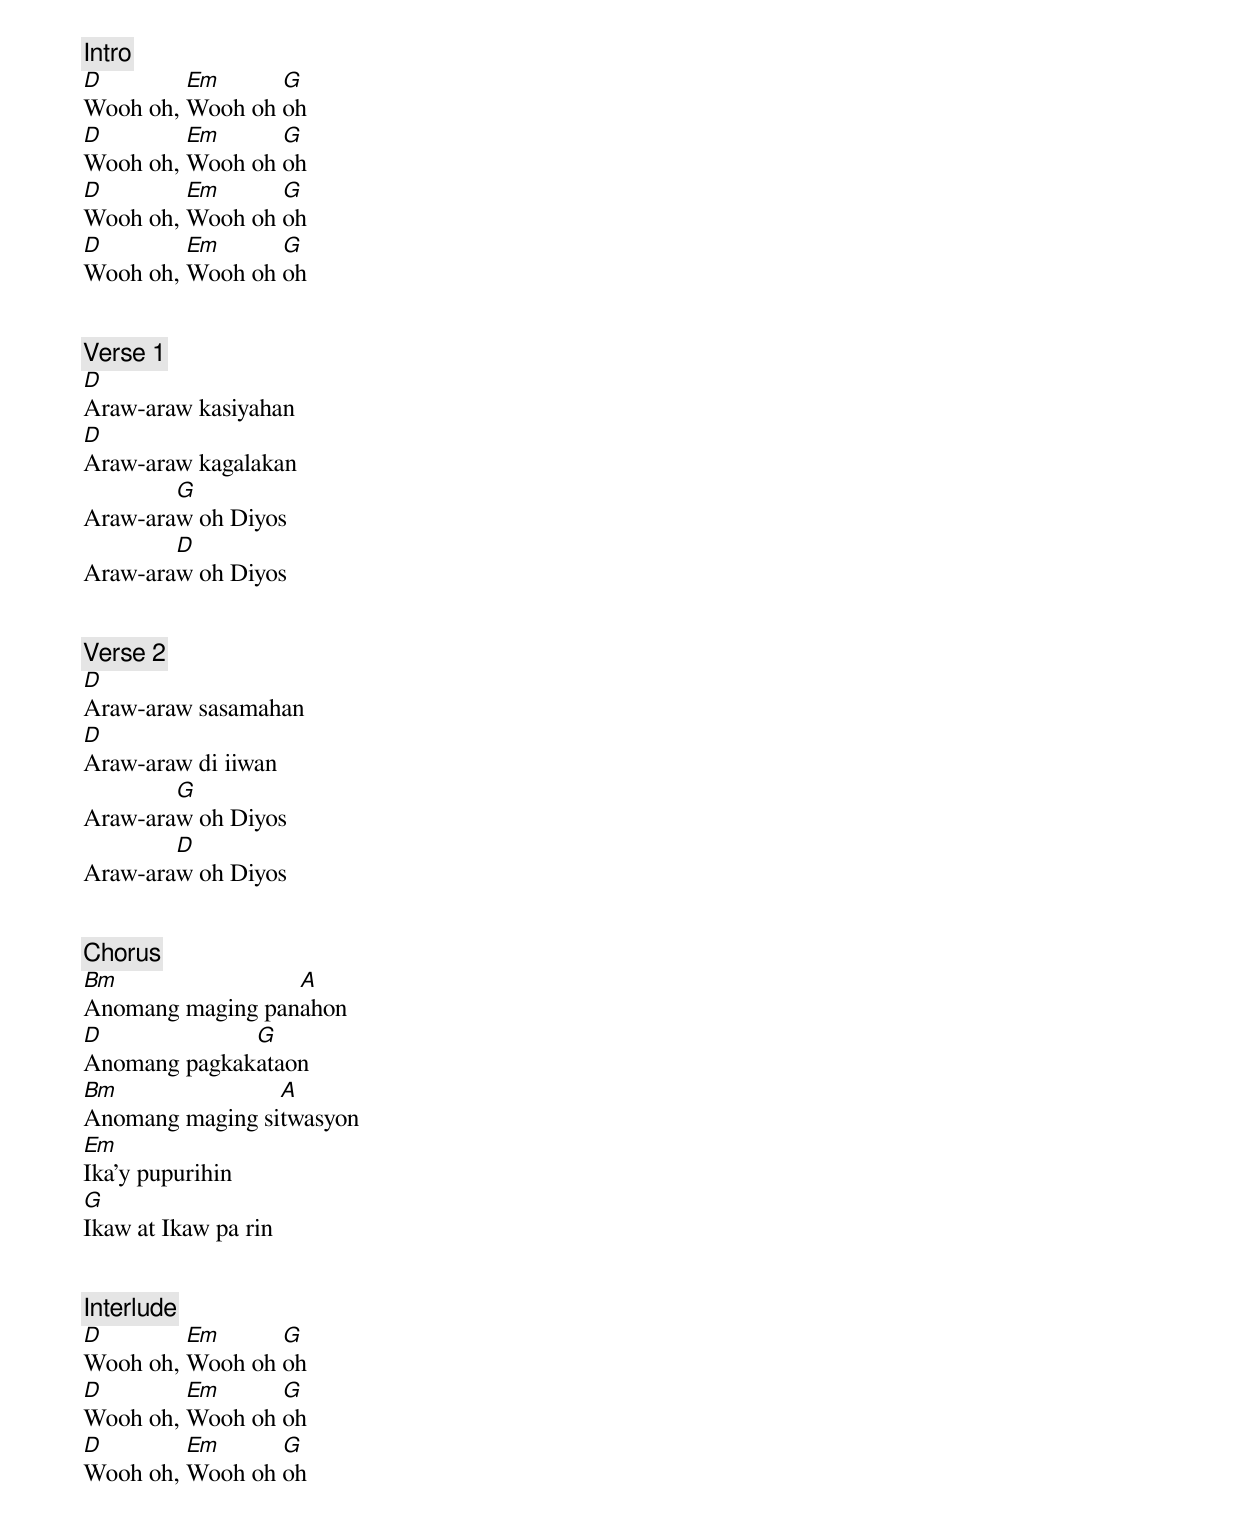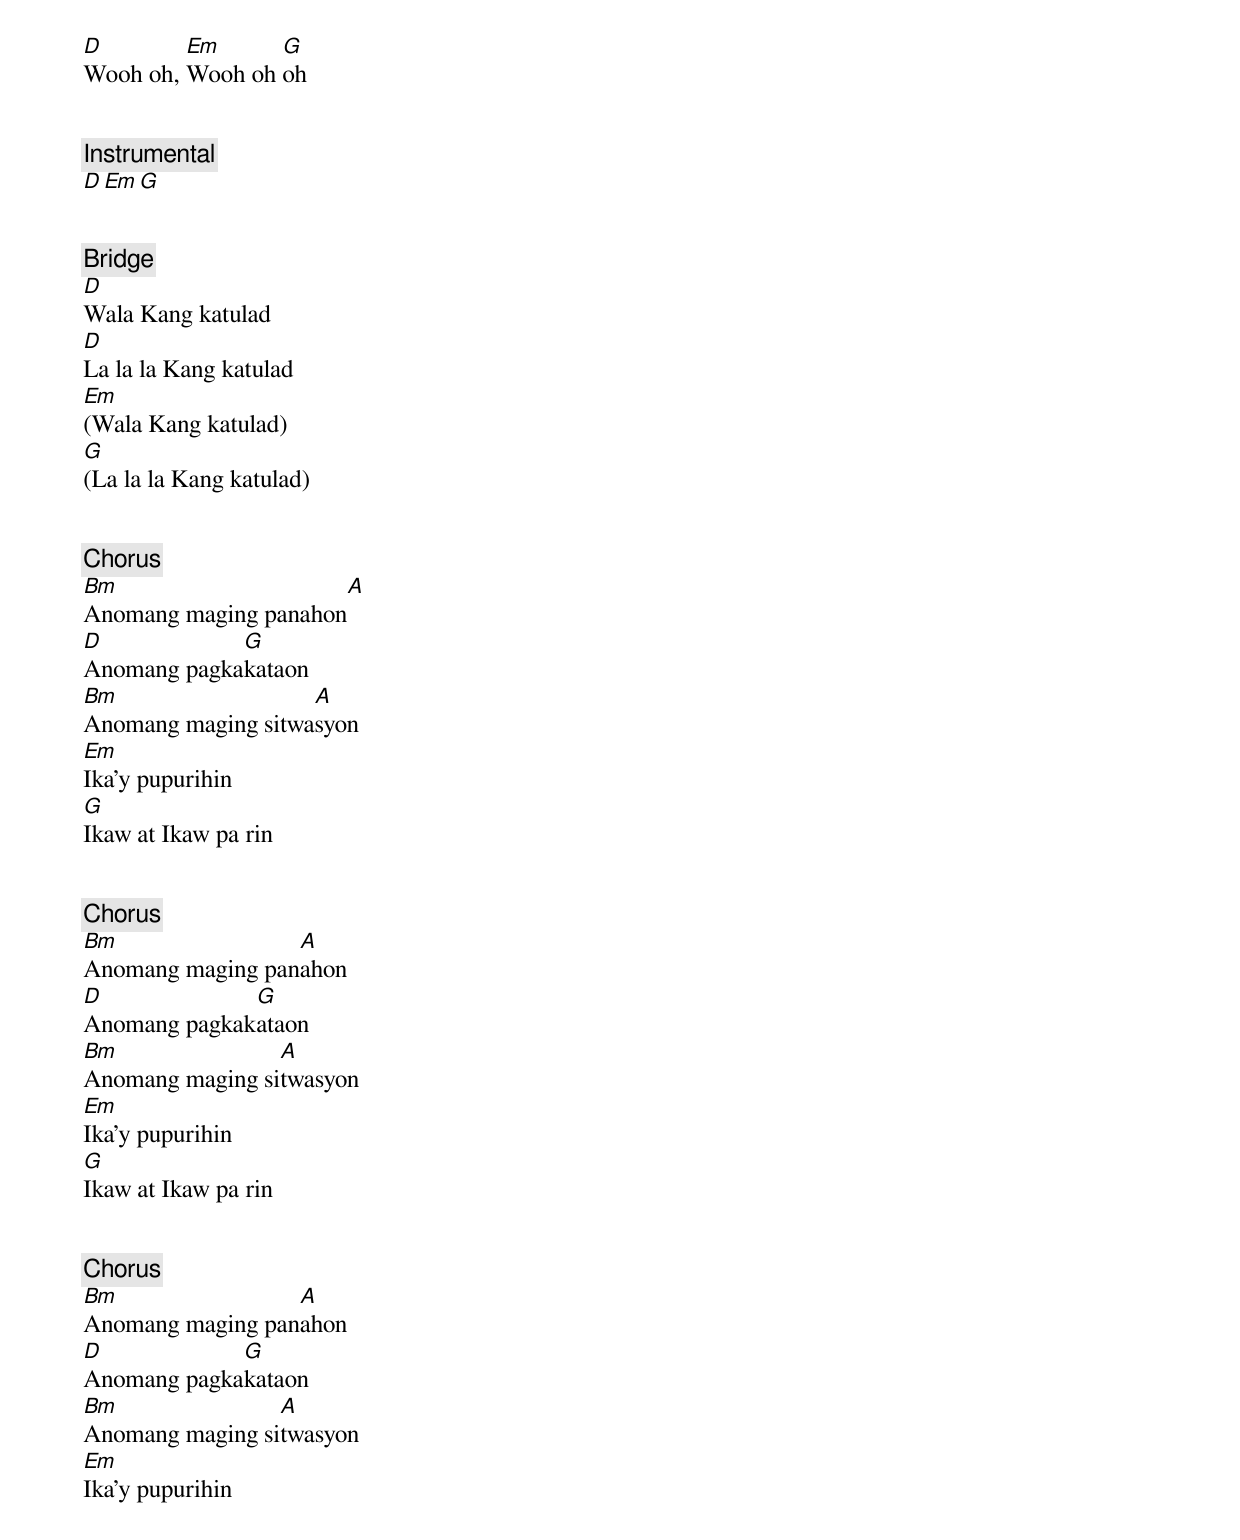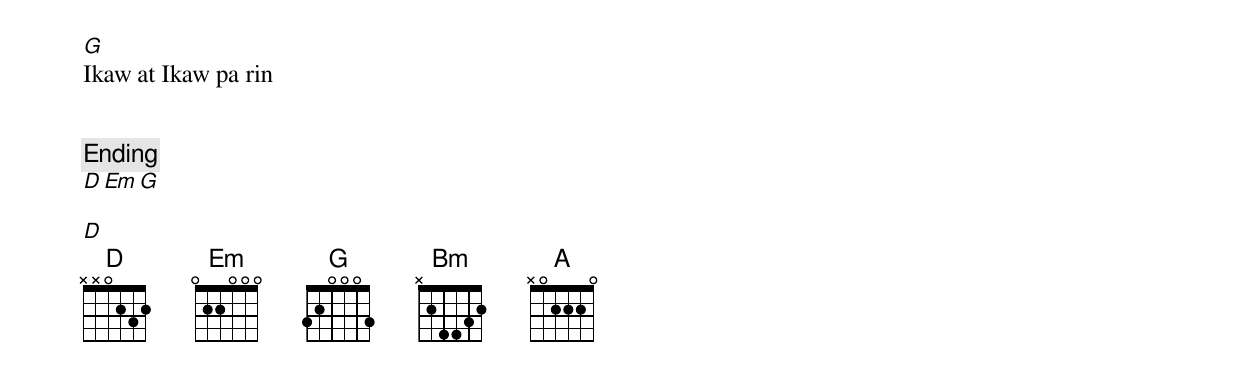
[Intro]
D        Em      G
Wooh oh, Wooh oh oh
D        Em      G
Wooh oh, Wooh oh oh
D        Em      G
Wooh oh, Wooh oh oh
D        Em      G
Wooh oh, Wooh oh oh


[Verse 1]
D
Araw-araw kasiyahan
D
Araw-araw kagalakan
        G
Araw-araw oh Diyos
        D
Araw-araw oh Diyos


[Verse 2]
D
Araw-araw sasamahan
D
Araw-araw di iiwan
        G
Araw-araw oh Diyos
        D
Araw-araw oh Diyos


[Chorus]
Bm                A
Anomang maging panahon
D             G
Anomang pagkakataon
Bm               A
Anomang maging sitwasyon
Em
Ika'y pupurihin
G
Ikaw at Ikaw pa rin


[Interlude]
D        Em      G
Wooh oh, Wooh oh oh
D        Em      G
Wooh oh, Wooh oh oh
D        Em      G
Wooh oh, Wooh oh oh
D        Em      G
Wooh oh, Wooh oh oh


[Instrumental]
D  Em  G


[Bridge]
D
Wala Kang katulad
D
La la la Kang katulad
Em
(Wala Kang katulad)
G
(La la la Kang katulad)


[Chorus]
Bm                      A
Anomang maging panahon
D            G
Anomang pagkakataon
Bm                  A
Anomang maging sitwasyon
Em
Ika'y pupurihin
G
Ikaw at Ikaw pa rin


[Chorus]
Bm                A
Anomang maging panahon
D             G
Anomang pagkakataon
Bm               A
Anomang maging sitwasyon
Em
Ika'y pupurihin
G
Ikaw at Ikaw pa rin


[Chorus]
Bm                A
Anomang maging panahon
D            G
Anomang pagkakataon
Bm               A
Anomang maging sitwasyon
Em
Ika'y pupurihin
G
Ikaw at Ikaw pa rin


[Ending]
D    Em  G

D
